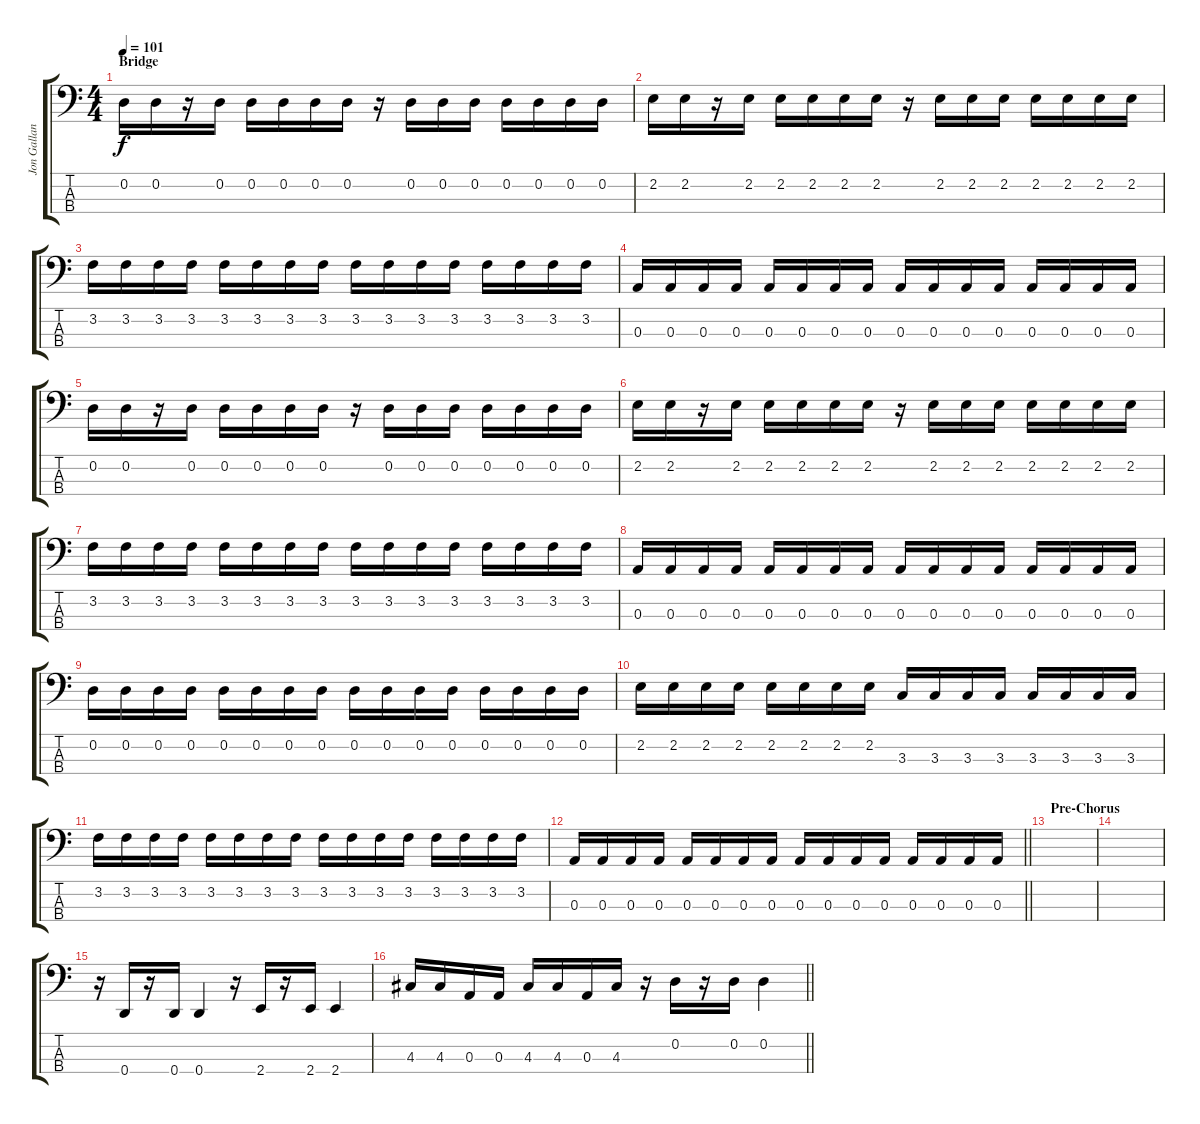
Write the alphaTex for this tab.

\track ("Jon Gallant" "Jon Gallan") {instrument electricbassfinger}
\staff {score tabs}
\tuning (G2 D2 A1 D1) {hide}
\ts (4 4)
\section ("" "Bridge")
\tempo 101
\clef f4
\ks c
0.2.16{dy f} 0.2.16 r.16 0.2.16 0.2.16 0.2.16 0.2.16 0.2.16 r.16 0.2.16 0.2.16 0.2.16 0.2.16 0.2.16 0.2.16 0.2.16 |
2.2.16 2.2.16 r.16 2.2.16 2.2.16 2.2.16 2.2.16 2.2.16 r.16 2.2.16 2.2.16 2.2.16 2.2.16 2.2.16 2.2.16 2.2.16 |
3.2.16 3.2.16 3.2.16 3.2.16 3.2.16 3.2.16 3.2.16 3.2.16 3.2.16 3.2.16 3.2.16 3.2.16 3.2.16 3.2.16 3.2.16 3.2.16 |
0.3.16 0.3.16 0.3.16 0.3.16 0.3.16 0.3.16 0.3.16 0.3.16 0.3.16 0.3.16 0.3.16 0.3.16 0.3.16 0.3.16 0.3.16 0.3.16 |
0.2.16 0.2.16 r.16 0.2.16 0.2.16 0.2.16 0.2.16 0.2.16 r.16 0.2.16 0.2.16 0.2.16 0.2.16 0.2.16 0.2.16 0.2.16 |
2.2.16 2.2.16 r.16 2.2.16 2.2.16 2.2.16 2.2.16 2.2.16 r.16 2.2.16 2.2.16 2.2.16 2.2.16 2.2.16 2.2.16 2.2.16 |
3.2.16 3.2.16 3.2.16 3.2.16 3.2.16 3.2.16 3.2.16 3.2.16 3.2.16 3.2.16 3.2.16 3.2.16 3.2.16 3.2.16 3.2.16 3.2.16 |
0.3.16 0.3.16 0.3.16 0.3.16 0.3.16 0.3.16 0.3.16 0.3.16 0.3.16 0.3.16 0.3.16 0.3.16 0.3.16 0.3.16 0.3.16 0.3.16 |
0.2.16 0.2.16 0.2.16 0.2.16 0.2.16 0.2.16 0.2.16 0.2.16 0.2.16 0.2.16 0.2.16 0.2.16 0.2.16 0.2.16 0.2.16 0.2.16 |
2.2.16 2.2.16 2.2.16 2.2.16 2.2.16 2.2.16 2.2.16 2.2.16 3.3.16 3.3.16 3.3.16 3.3.16 3.3.16 3.3.16 3.3.16 3.3.16 |
3.2.16 3.2.16 3.2.16 3.2.16 3.2.16 3.2.16 3.2.16 3.2.16 3.2.16 3.2.16 3.2.16 3.2.16 3.2.16 3.2.16 3.2.16 3.2.16 |
\barLineRight lightlight
0.3.16 0.3.16 0.3.16 0.3.16 0.3.16 0.3.16 0.3.16 0.3.16 0.3.16 0.3.16 0.3.16 0.3.16 0.3.16 0.3.16 0.3.16 0.3.16 |
\section ("" "Pre-Chorus")
|
|
r.16 0.4.16 r.16 0.4.16 0.4.4 r.16 2.4.16 r.16 2.4.16 2.4.4 |
\barLineRight lightlight
4.3.16 4.3.16 0.3.16 0.3.16 4.3.16 4.3.16 0.3.16 4.3.16 r.16 0.2.16 r.16 0.2.16 0.2.4
